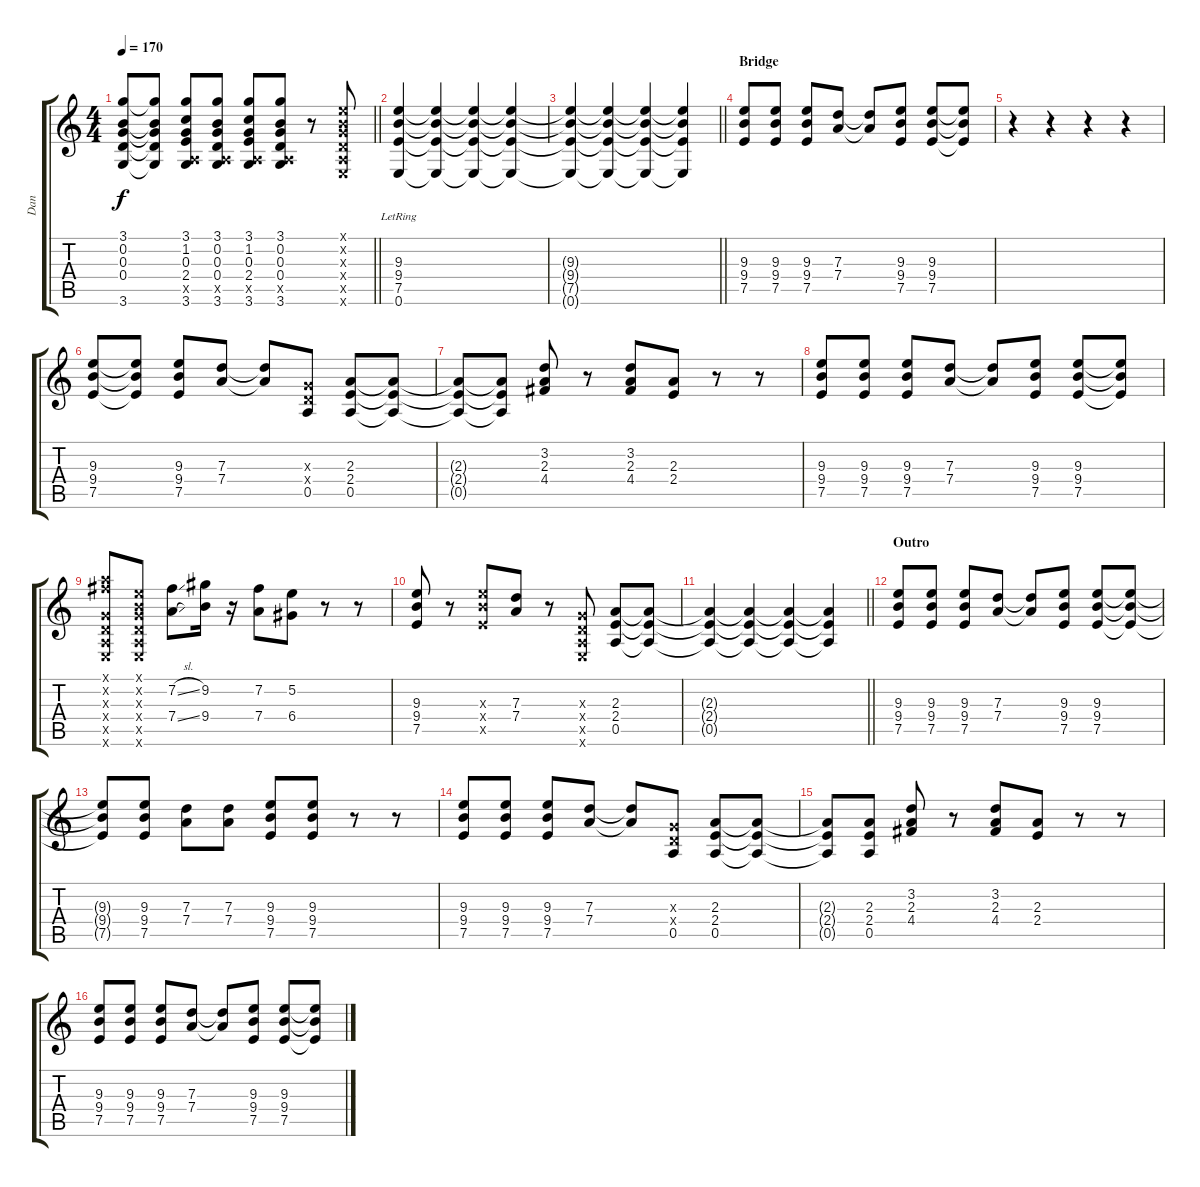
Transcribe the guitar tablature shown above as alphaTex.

\track ("Dan" "Dan") {instrument distortionguitar}
\staff {score tabs}
\tuning (E4 B3 G3 D3 A2 E2) {hide}
\ts (4 4)
\tempo 170
\clef g2
\barLineRight lightlight
\ks c
(3.1{t} 0.2{t} 0.3{t} 0.4{t} 3.6{t}).8{dy f} (3.1{t} 0.2{t} 0.3{t} 0.4{t} 3.6{t}).8 (3.1 1.2 0.3 2.4 0.5{x} 3.6).8 (3.1 0.2 0.3 0.4 0.5{x} 3.6).8 (3.1 1.2 0.3 2.4 0.5{x} 3.6).8 (3.1 0.2 0.3 0.4 0.5{x} 3.6).8 r.8 (0.1{x} 0.2{x} 0.3{x} 0.4{x} 0.5{x} 0.6{x}).8 |
(9.3{lr} 9.4{lr} 7.5{lr} 0.6).4 (9.3{t} 9.4{t} 7.5{t} 0.6{t}).4 (9.3{t} 9.4{t} 7.5{t} 0.6{t}).4 (9.3{t} 9.4{t} 7.5{t} 0.6{t}).4 |
\barLineRight lightlight
(9.3{t} 9.4{t} 7.5{t} 0.6{t}).4 (9.3{t} 9.4{t} 7.5{t} 0.6{t}).4 (9.3{t} 9.4{t} 7.5{t} 0.6{t}).4 (9.3{t} 9.4{t} 7.5{t} 0.6{t}).4 |
\section ("" "Bridge")
(9.3 9.4 7.5).8 (9.3 9.4 7.5).8 (9.3 9.4 7.5).8 (7.3 7.4).8 (7.3{t} 7.4{t}).8 (9.3 9.4 7.5).8 (9.3 9.4 7.5).8 (9.3{t} 9.4{t} 7.5{t}).8 |
r.4 r.4 r.4 r.4 |
(9.3 9.4 7.5).8 (9.3{t} 9.4{t} 7.5{t}).8 (9.3 9.4 7.5).8 (7.3 7.4).8 (7.3{t} 7.4{t}).8 (0.3{x} 0.4{x} 0.5).8 (2.3 2.4 0.5).8 (2.3{t} 2.4{t} 0.5{t}).8 |
(2.3{t} 2.4{t} 0.5{t}).8 (2.3{t} 2.4{t} 0.5{t}).8 (3.2 2.3 4.4).8 r.8 (3.2 2.3 4.4).8 (2.3 2.4).8 r.8 r.8 |
(9.3 9.4 7.5).8 (9.3 9.4 7.5).8 (9.3 9.4 7.5).8 (7.3 7.4).8 (7.3{t} 7.4{t}).8 (9.3 9.4 7.5).8 (9.3 9.4 7.5).8 (9.3{t} 9.4{t} 7.5{t}).8 |
(5.1{x} 7.2{x} 0.3{x} 0.4{x} 0.5{x} 0.6{x}).8 (0.1{x} 0.2{x} 0.3{x} 0.4{x} 0.5{x} 0.6{x}).8 (7.2{sl} 7.4{sl}).8 (9.2 9.4).16 r.16 (7.2 7.4).8 (5.2 6.4).8 r.8 r.8 |
(9.3 9.4 7.5).8 r.8 (9.3{x} 9.4{x} 7.5{x}).8 (7.3 7.4).8 r.8 (0.3{x} 0.4{x} 0.5{x} 0.6{x}).8 (2.3 2.4 0.5).8 (2.3{t} 2.4{t} 0.5{t}).8 |
\barLineRight lightlight
(2.3{t} 2.4{t} 0.5{t}).4 (2.3{t} 2.4{t} 0.5{t}).4 (2.3{t} 2.4{t} 0.5{t}).4 (2.3{t} 2.4{t} 0.5{t}).4 |
\section ("" "Outro")
(9.3 9.4 7.5).8 (9.3 9.4 7.5).8 (9.3 9.4 7.5).8 (7.3 7.4).8 (7.3{t} 7.4{t}).8 (9.3 9.4 7.5).8 (9.3 9.4 7.5).8 (9.3{t} 9.4{t} 7.5{t}).8 |
(9.3{t} 9.4{t} 7.5{t}).8 (9.3 9.4 7.5).8 (7.3 7.4).8 (7.3 7.4).8 (9.3 9.4 7.5).8 (9.3 9.4 7.5).8 r.8 r.8 |
(9.3 9.4 7.5).8 (9.3 9.4 7.5).8 (9.3 9.4 7.5).8 (7.3 7.4).8 (7.3{t} 7.4{t}).8 (0.3{x} 0.4{x} 0.5).8 (2.3 2.4 0.5).8 (2.3{t} 2.4{t} 0.5{t}).8 |
(2.3{t} 2.4{t} 0.5{t}).8 (2.3 2.4 0.5).8 (3.2 2.3 4.4).8 r.8 (3.2 2.3 4.4).8 (2.3 2.4).8 r.8 r.8 |
(9.3 9.4 7.5).8 (9.3 9.4 7.5).8 (9.3 9.4 7.5).8 (7.3 7.4).8 (7.3{t} 7.4{t}).8 (9.3 9.4 7.5).8 (9.3 9.4 7.5).8 (9.3{t} 9.4{t} 7.5{t}).8
